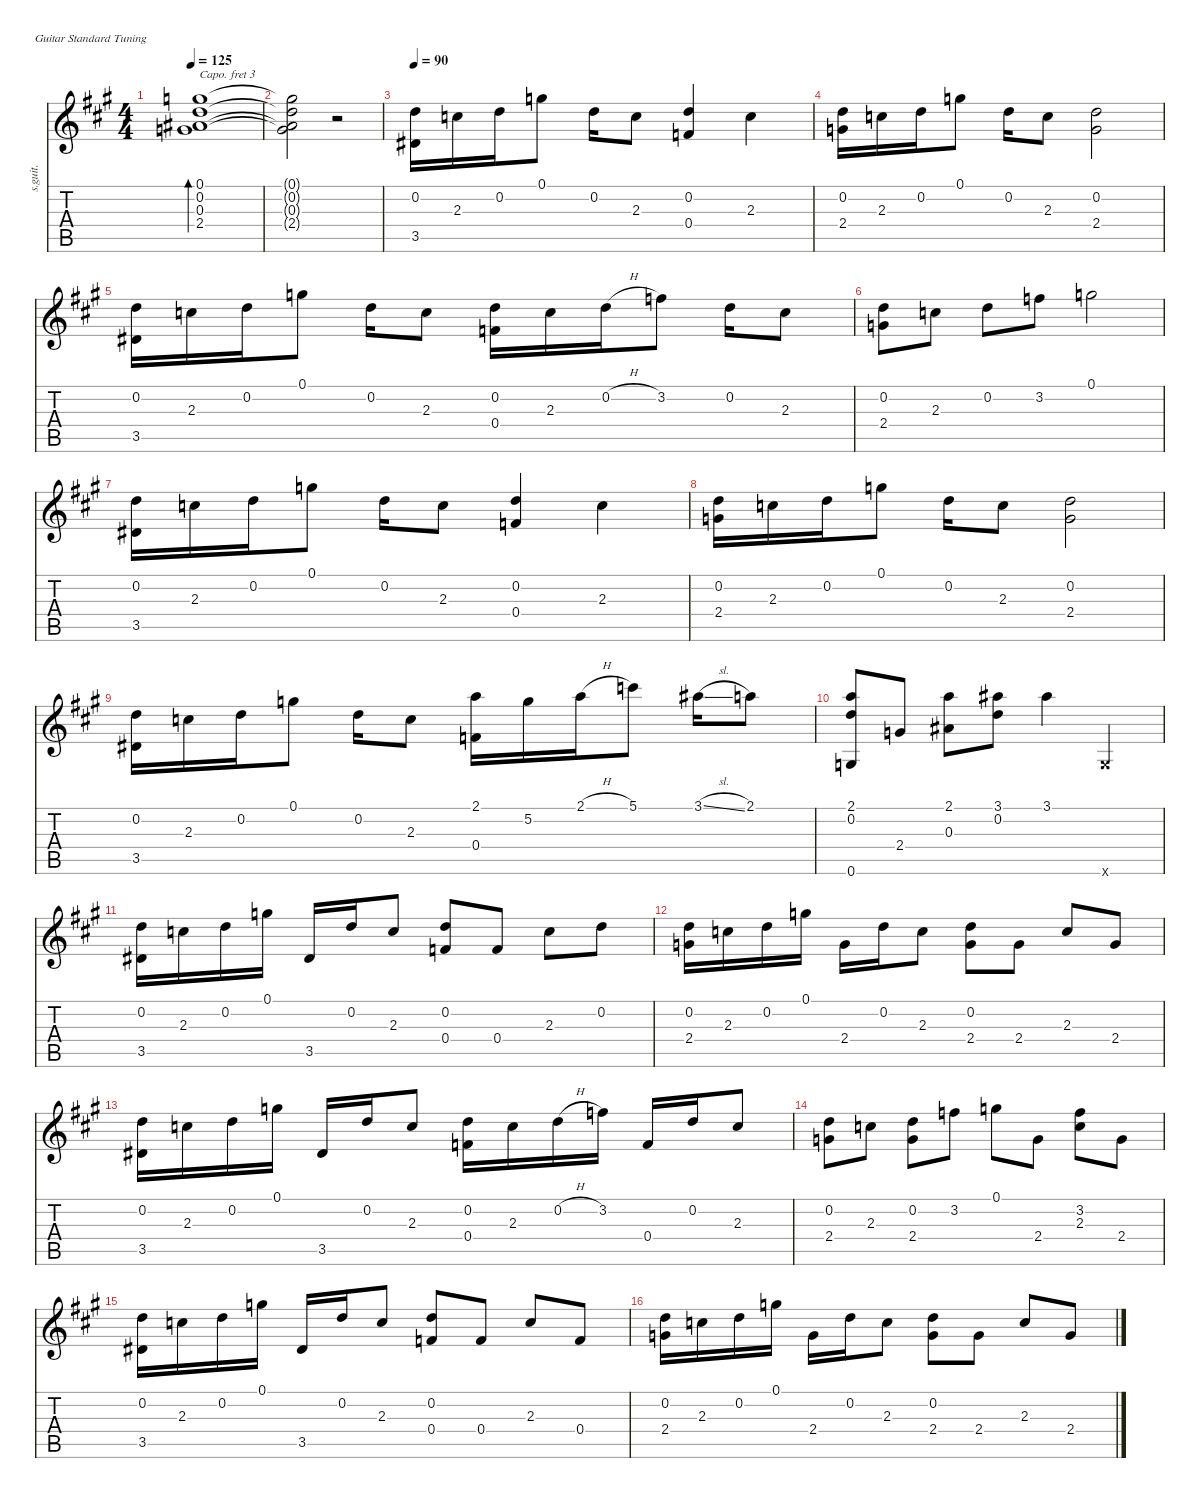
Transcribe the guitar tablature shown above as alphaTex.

\defaultSystemsLayout 4
\hideDynamics
\bracketExtendMode nobrackets
\track ("Steel Guitar" "s.guit.") {instrument acousticguitarsteel}
\staff {score tabs}
\capo 3
\tuning (E4 B3 G3 D3 A2 E2)
\ts (4 4)
\tempo 125
\clef g2
\ks a
(0.1{acc forcenatural} 0.2{acc forcenatural} 0.3{acc #} 2.4{acc forcenatural}).1{bd 240 dy mf beam Down} |
(0.1{t acc forcenatural} 0.2{t acc forcenatural} 0.3{t acc #} 2.4{t acc forcenatural}).2{beam Down} r.2{beam Down} |
\tempo 90
(0.2{acc forcenatural} 3.5{acc #}).16{beam Down} 2.3{acc forcenatural}.16{beam Down} 0.2{acc forcenatural}.16{beam Down} 0.1{acc forcenatural}.8{beam Down} 0.2{acc forcenatural}.16{beam Down} 2.3{acc forcenatural}.8{beam Down} (0.2{acc forcenatural} 0.4{acc forcenatural}).4{beam Up} 2.3{acc forcenatural}.4{beam Down} |
(0.2{acc forcenatural} 2.4{acc forcenatural}).16{beam Down} 2.3{acc forcenatural}.16{beam Down} 0.2{acc forcenatural}.16{beam Down} 0.1{acc forcenatural}.8{beam Down} 0.2{acc forcenatural}.16{beam Down} 2.3{acc forcenatural}.8{beam Down} (0.2{acc forcenatural} 2.4{acc forcenatural}).2{beam Down} |
(0.2{acc forcenatural} 3.5{acc #}).16{beam Down} 2.3{acc forcenatural}.16{beam Down} 0.2{acc forcenatural}.16{beam Down} 0.1{acc forcenatural}.8{beam Down} 0.2{acc forcenatural}.16{beam Down} 2.3{acc forcenatural}.8{beam Down} (0.2{acc forcenatural} 0.4{acc forcenatural}).16{beam Down} 2.3{acc forcenatural}.16{beam Down} 0.2{h acc forcenatural}.16{beam Down} 3.2{acc forcenatural}.8{beam Down} 0.2{acc forcenatural}.16{beam Down} 2.3{acc forcenatural}.8{beam Down} |
(0.2{acc forcenatural} 2.4{acc forcenatural}).8{beam Down} 2.3{acc forcenatural}.8{beam Down} 0.2{acc forcenatural}.8{beam Down} 3.2{acc forcenatural}.8{beam Down} 0.1{acc forcenatural}.2{beam Down} |
(0.2{acc forcenatural} 3.5{acc #}).16{beam Down} 2.3{acc forcenatural}.16{beam Down} 0.2{acc forcenatural}.16{beam Down} 0.1{acc forcenatural}.8{beam Down} 0.2{acc forcenatural}.16{beam Down} 2.3{acc forcenatural}.8{beam Down} (0.2{acc forcenatural} 0.4{acc forcenatural}).4{beam Up} 2.3{acc forcenatural}.4{beam Down} |
(0.2{acc forcenatural} 2.4{acc forcenatural}).16{beam Down} 2.3{acc forcenatural}.16{beam Down} 0.2{acc forcenatural}.16{beam Down} 0.1{acc forcenatural}.8{beam Down} 0.2{acc forcenatural}.16{beam Down} 2.3{acc forcenatural}.8{beam Down} (0.2{acc forcenatural} 2.4{acc forcenatural}).2{beam Down} |
(0.2{acc forcenatural} 3.5{acc #}).16{beam Down} 2.3{acc forcenatural}.16{beam Down} 0.2{acc forcenatural}.16{beam Down} 0.1{acc forcenatural}.8{beam Down} 0.2{acc forcenatural}.16{beam Down} 2.3{acc forcenatural}.8{beam Down} (2.1{acc forcenatural} 0.4{acc forcenatural}).16{beam Down} 5.2{acc forcenatural}.16{beam Down} 2.1{h acc forcenatural}.16{beam Down} 5.1{acc forcenatural}.8{beam Down} 3.1{sl acc #}.16{beam Down} 2.1{acc forcenatural}.8{beam Down} |
(2.1{acc forcenatural} 0.2{acc forcenatural} 0.6{acc forcenatural}).8{beam Up} 2.4{acc forcenatural}.8{beam Up} (2.1{acc forcenatural} 0.3{acc #}).8{beam Down} (3.1{acc #} 0.2{acc forcenatural}).8{beam Down} 3.1{acc #}.4{beam Down} 0.6{x acc forcenatural}.4{beam Up} |
(0.2{acc forcenatural} 3.5{acc #}).16{beam Down} 2.3{acc forcenatural}.16{beam Down} 0.2{acc forcenatural}.16{beam Down} 0.1{acc forcenatural}.16{beam Down} 3.5{acc #}.16{beam Up} 0.2{acc forcenatural}.16{beam Up} 2.3{acc forcenatural}.8{beam Up} (0.2{acc forcenatural} 0.4{acc forcenatural}).8{beam Up} 0.4{acc forcenatural}.8{beam Up} 2.3{acc forcenatural}.8{beam Down} 0.2{acc forcenatural}.8{beam Down} |
(0.2{acc forcenatural} 2.4{acc forcenatural}).16{beam Down} 2.3{acc forcenatural}.16{beam Down} 0.2{acc forcenatural}.16{beam Down} 0.1{acc forcenatural}.16{beam Down} 2.4{acc forcenatural}.16{beam Down} 0.2{acc forcenatural}.16{beam Down} 2.3{acc forcenatural}.8{beam Down} (0.2{acc forcenatural} 2.4{acc forcenatural}).8{beam Down} 2.4{acc forcenatural}.8{beam Down} 2.3{acc forcenatural}.8{beam Up} 2.4{acc forcenatural}.8{beam Up} |
(0.2{acc forcenatural} 3.5{acc #}).16{beam Down} 2.3{acc forcenatural}.16{beam Down} 0.2{acc forcenatural}.16{beam Down} 0.1{acc forcenatural}.16{beam Down} 3.5{acc #}.16{beam Up} 0.2{acc forcenatural}.16{beam Up} 2.3{acc forcenatural}.8{beam Up} (0.2{acc forcenatural} 0.4{acc forcenatural}).16{beam Down} 2.3{acc forcenatural}.16{beam Down} 0.2{h acc forcenatural}.16{beam Down} 3.2{acc forcenatural}.16{beam Down} 0.4{acc forcenatural}.16{beam Up} 0.2{acc forcenatural}.16{beam Up} 2.3{acc forcenatural}.8{beam Up} |
(0.2{acc forcenatural} 2.4{acc forcenatural}).8{beam Down} 2.3{acc forcenatural}.8{beam Down} (0.2{acc forcenatural} 2.4{acc forcenatural}).8{beam Down} 3.2{acc forcenatural}.8{beam Down} 0.1{acc forcenatural}.8{beam Down} 2.4{acc forcenatural}.8{beam Down} (3.2{acc forcenatural} 2.3{acc forcenatural}).8{beam Down} 2.4{acc forcenatural}.8{beam Down} |
(0.2{acc forcenatural} 3.5{acc #}).16{beam Down} 2.3{acc forcenatural}.16{beam Down} 0.2{acc forcenatural}.16{beam Down} 0.1{acc forcenatural}.16{beam Down} 3.5{acc #}.16{beam Up} 0.2{acc forcenatural}.16{beam Up} 2.3{acc forcenatural}.8{beam Up} (0.2{acc forcenatural} 0.4{acc forcenatural}).8{beam Up} 0.4{acc forcenatural}.8{beam Up} 2.3{acc forcenatural}.8{beam Up} 0.4{acc forcenatural}.8{beam Up} |
(0.2{acc forcenatural} 2.4{acc forcenatural}).16{beam Down} 2.3{acc forcenatural}.16{beam Down} 0.2{acc forcenatural}.16{beam Down} 0.1{acc forcenatural}.16{beam Down} 2.4{acc forcenatural}.16{beam Down} 0.2{acc forcenatural}.16{beam Down} 2.3{acc forcenatural}.8{beam Down} (0.2{acc forcenatural} 2.4{acc forcenatural}).8{beam Down} 2.4{acc forcenatural}.8{beam Down} 2.3{acc forcenatural}.8{beam Up} 2.4{acc forcenatural}.8{beam Up}
